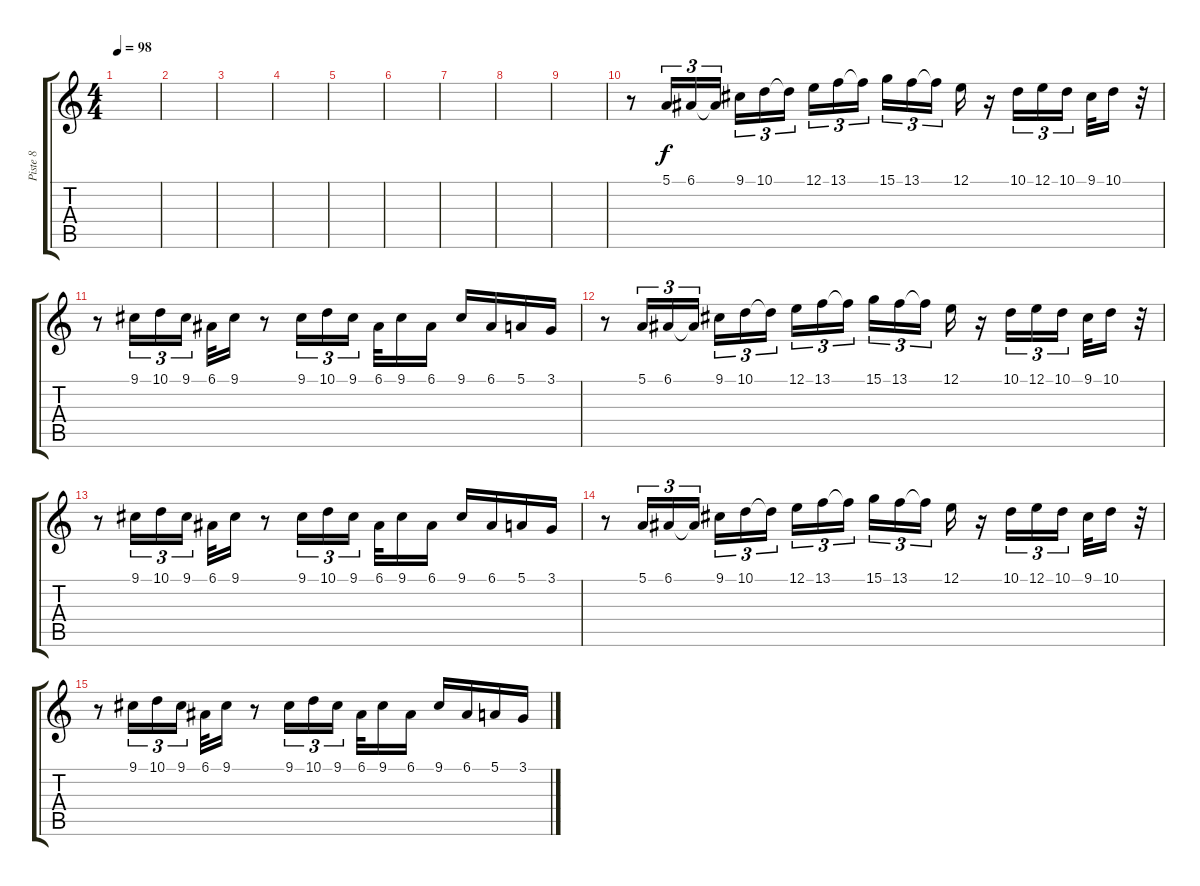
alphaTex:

\track ("Piste 8" "Piste 8") {instrument stringensemble1}
\staff {score tabs}
\tuning (E4 B3 G3 D3 A2 E2) {hide}
\ts (4 4)
\tempo 98
\clef g2
\ks c
|
|
|
|
|
|
|
|
|
r.8 5.1.16{tu (3 2)} 6.1.16{tu (3 2)} 6.1{t}.16{tu (3 2)} 9.1.16{tu (3 2)} 10.1.16{tu (3 2)} 10.1{t}.16{tu (3 2)} 12.1.16{tu (3 2)} 13.1.16{tu (3 2)} 13.1{t}.16{tu (3 2)} 15.1.16{tu (3 2)} 13.1.16{tu (3 2)} 13.1{t}.16{tu (3 2)} 12.1.16 r.16 10.1.16{tu (3 2)} 12.1.16{tu (3 2)} 10.1.16{tu (3 2)} 9.1.32 10.1.16 r.32 |
r.8 9.1.16{tu (3 2)} 10.1.16{tu (3 2)} 9.1.16{tu (3 2)} 6.1.32 9.1.16 r.8 9.1.16{tu (3 2)} 10.1.16{tu (3 2)} 9.1.16{tu (3 2)} 6.1.32 9.1.16 6.1.16 9.1.16 6.1.16 5.1.16 3.1.16 |
r.8 5.1.16{tu (3 2)} 6.1.16{tu (3 2)} 6.1{t}.16{tu (3 2)} 9.1.16{tu (3 2)} 10.1.16{tu (3 2)} 10.1{t}.16{tu (3 2)} 12.1.16{tu (3 2)} 13.1.16{tu (3 2)} 13.1{t}.16{tu (3 2)} 15.1.16{tu (3 2)} 13.1.16{tu (3 2)} 13.1{t}.16{tu (3 2)} 12.1.16 r.16 10.1.16{tu (3 2)} 12.1.16{tu (3 2)} 10.1.16{tu (3 2)} 9.1.32 10.1.16 r.32 |
r.8 9.1.16{tu (3 2)} 10.1.16{tu (3 2)} 9.1.16{tu (3 2)} 6.1.32 9.1.16 r.8 9.1.16{tu (3 2)} 10.1.16{tu (3 2)} 9.1.16{tu (3 2)} 6.1.32 9.1.16 6.1.16 9.1.16 6.1.16 5.1.16 3.1.16 |
r.8 5.1.16{tu (3 2)} 6.1.16{tu (3 2)} 6.1{t}.16{tu (3 2)} 9.1.16{tu (3 2)} 10.1.16{tu (3 2)} 10.1{t}.16{tu (3 2)} 12.1.16{tu (3 2)} 13.1.16{tu (3 2)} 13.1{t}.16{tu (3 2)} 15.1.16{tu (3 2)} 13.1.16{tu (3 2)} 13.1{t}.16{tu (3 2)} 12.1.16 r.16 10.1.16{tu (3 2)} 12.1.16{tu (3 2)} 10.1.16{tu (3 2)} 9.1.32 10.1.16 r.32 |
r.8 9.1.16{tu (3 2)} 10.1.16{tu (3 2)} 9.1.16{tu (3 2)} 6.1.32 9.1.16 r.8 9.1.16{tu (3 2)} 10.1.16{tu (3 2)} 9.1.16{tu (3 2)} 6.1.32 9.1.16 6.1.16 9.1.16 6.1.16 5.1.16 3.1.16
